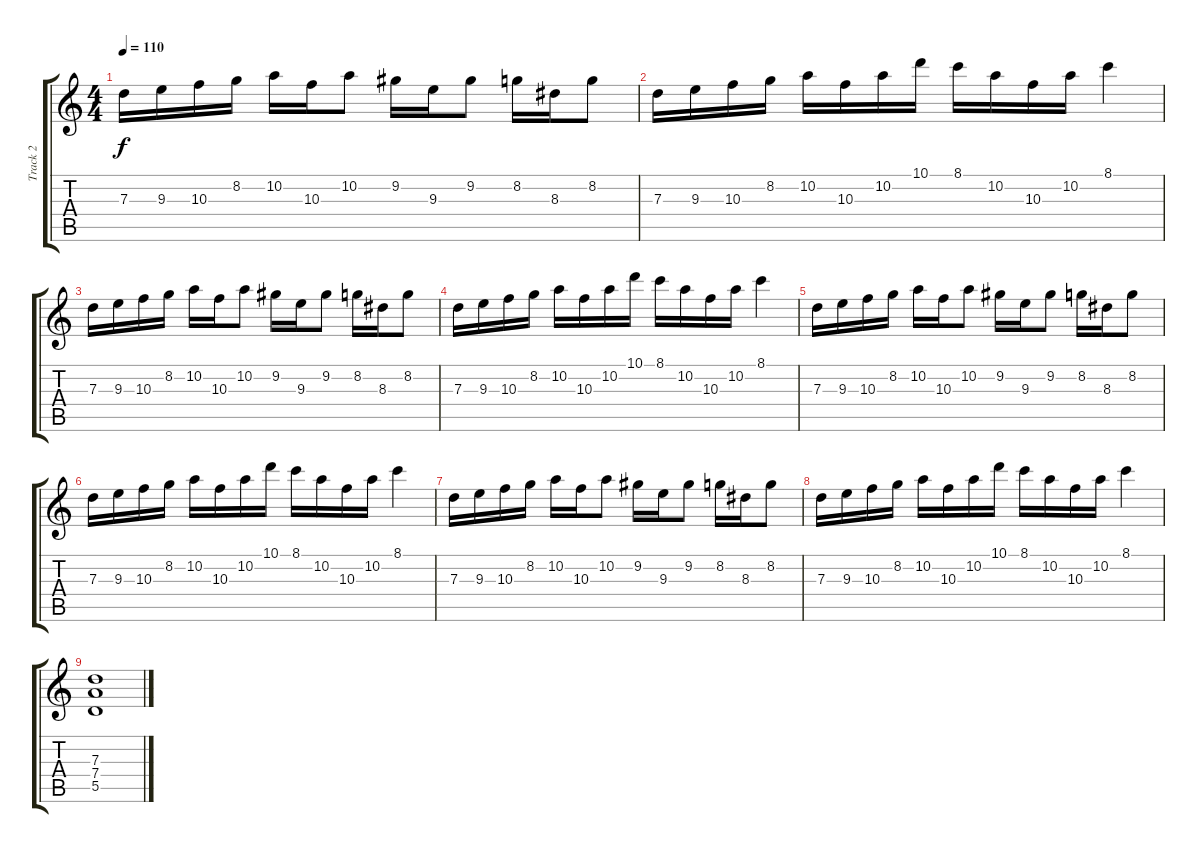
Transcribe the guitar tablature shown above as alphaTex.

\track ("Track 2" "Track 2") {instrument distortionguitar}
\staff {score tabs}
\tuning (E4 B3 G3 D3 A2 D2) {hide}
\ts (4 4)
\tempo 110
\clef g2
\ks c
7.3.16{dy f} 9.3.16 10.3.16 8.2.16 10.2.16 10.3.16 10.2.8 9.2.16 9.3.16 9.2.8 8.2.16 8.3.16 8.2.8 |
7.3.16 9.3.16 10.3.16 8.2.16 10.2.16 10.3.16 10.2.16 10.1.16 8.1.16 10.2.16 10.3.16 10.2.16 8.1.4 |
7.3.16 9.3.16 10.3.16 8.2.16 10.2.16 10.3.16 10.2.8 9.2.16 9.3.16 9.2.8 8.2.16 8.3.16 8.2.8 |
7.3.16 9.3.16 10.3.16 8.2.16 10.2.16 10.3.16 10.2.16 10.1.16 8.1.16 10.2.16 10.3.16 10.2.16 8.1.4 |
7.3.16 9.3.16 10.3.16 8.2.16 10.2.16 10.3.16 10.2.8 9.2.16 9.3.16 9.2.8 8.2.16 8.3.16 8.2.8 |
7.3.16 9.3.16 10.3.16 8.2.16 10.2.16 10.3.16 10.2.16 10.1.16 8.1.16 10.2.16 10.3.16 10.2.16 8.1.4 |
7.3.16 9.3.16 10.3.16 8.2.16 10.2.16 10.3.16 10.2.8 9.2.16 9.3.16 9.2.8 8.2.16 8.3.16 8.2.8 |
7.3.16 9.3.16 10.3.16 8.2.16 10.2.16 10.3.16 10.2.16 10.1.16 8.1.16 10.2.16 10.3.16 10.2.16 8.1.4 |
(7.3 7.4 5.5).1
